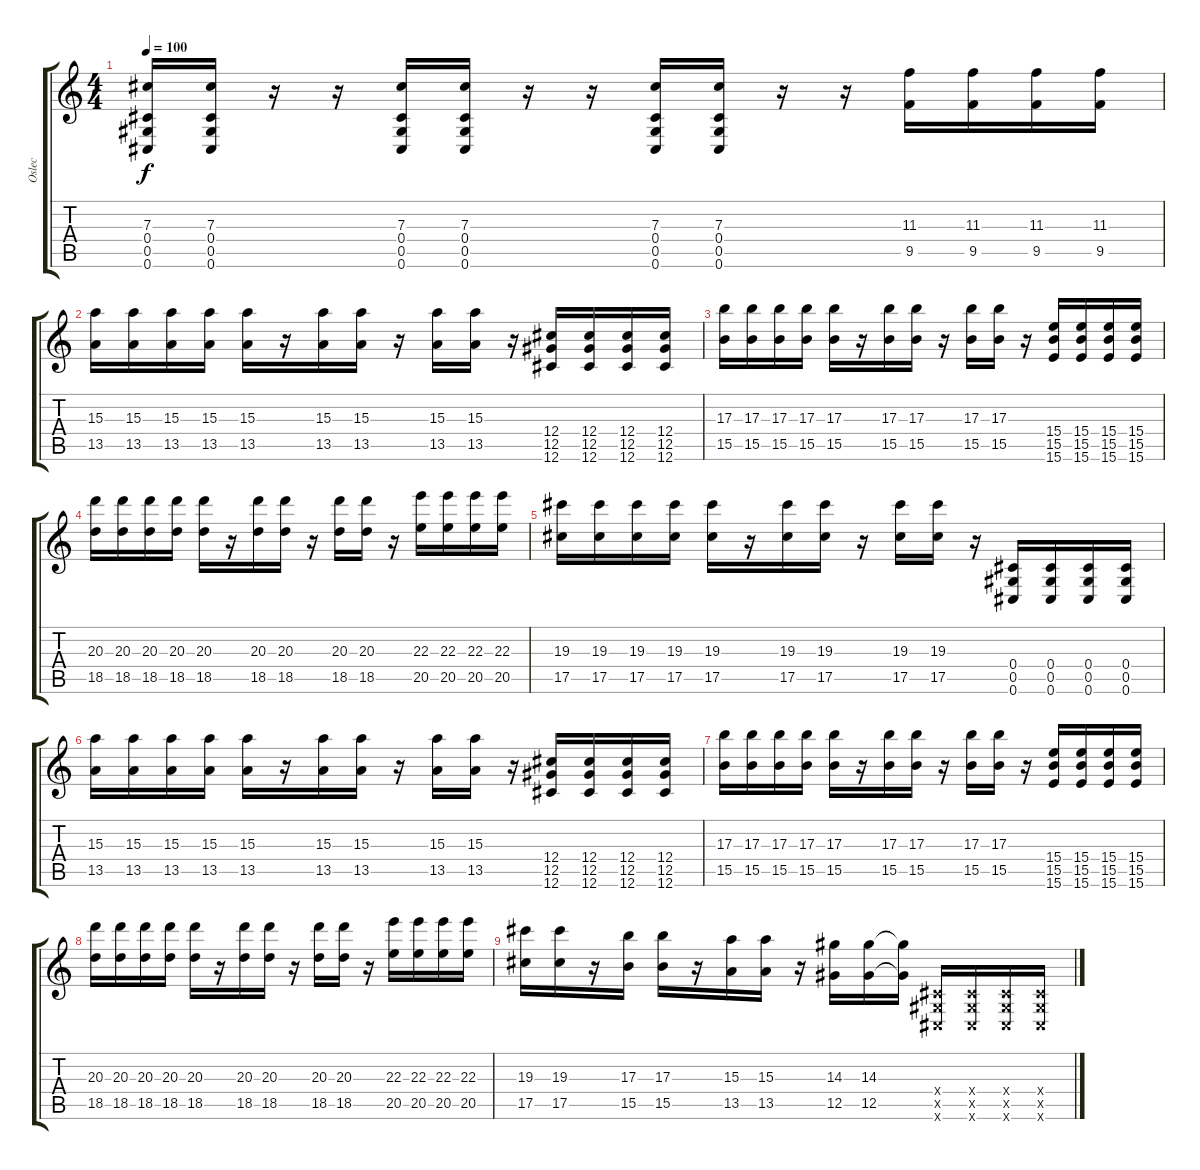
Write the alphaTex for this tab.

\track ("Oslec" "Oslec") {instrument electricguitarclean}
\staff {score tabs}
\tuning (Eb4 Bb3 Gb3 Db3 Ab2 Db2) {hide}
\ts (4 4)
\tempo 100
\clef g2
\ks c
(7.3 0.4 0.5 0.6).16{dy f} (7.3 0.4 0.5 0.6).16 r.16 r.16 (7.3 0.4 0.5 0.6).16 (7.3 0.4 0.5 0.6).16 r.16 r.16 (7.3 0.4 0.5 0.6).16 (7.3 0.4 0.5 0.6).16 r.16 r.16 (11.3 9.5).16 (11.3 9.5).16 (11.3 9.5).16 (11.3 9.5).16 |
(15.3 13.5).16 (15.3 13.5).16 (15.3 13.5).16 (15.3 13.5).16 (15.3 13.5).16 r.16 (15.3 13.5).16 (15.3 13.5).16 r.16 (15.3 13.5).16 (15.3 13.5).16 r.16 (12.4 12.5 12.6).16 (12.4 12.5 12.6).16 (12.4 12.5 12.6).16 (12.4 12.5 12.6).16 |
(17.3 15.5).16 (17.3 15.5).16 (17.3 15.5).16 (17.3 15.5).16 (17.3 15.5).16 r.16 (17.3 15.5).16 (17.3 15.5).16 r.16 (17.3 15.5).16 (17.3 15.5).16 r.16 (15.4 15.5 15.6).16 (15.4 15.5 15.6).16 (15.4 15.5 15.6).16 (15.4 15.5 15.6).16 |
(20.3 18.5).16 (20.3 18.5).16 (20.3 18.5).16 (20.3 18.5).16 (20.3 18.5).16 r.16 (20.3 18.5).16 (20.3 18.5).16 r.16 (20.3 18.5).16 (20.3 18.5).16 r.16 (22.3 20.5).16 (22.3 20.5).16 (22.3 20.5).16 (22.3 20.5).16 |
(19.3 17.5).16 (19.3 17.5).16 (19.3 17.5).16 (19.3 17.5).16 (19.3 17.5).16 r.16 (19.3 17.5).16 (19.3 17.5).16 r.16 (19.3 17.5).16 (19.3 17.5).16 r.16 (0.4 0.5 0.6).16 (0.4 0.5 0.6).16 (0.4 0.5 0.6).16 (0.4 0.5 0.6).16 |
(15.3 13.5).16 (15.3 13.5).16 (15.3 13.5).16 (15.3 13.5).16 (15.3 13.5).16 r.16 (15.3 13.5).16 (15.3 13.5).16 r.16 (15.3 13.5).16 (15.3 13.5).16 r.16 (12.4 12.5 12.6).16 (12.4 12.5 12.6).16 (12.4 12.5 12.6).16 (12.4 12.5 12.6).16 |
(17.3 15.5).16 (17.3 15.5).16 (17.3 15.5).16 (17.3 15.5).16 (17.3 15.5).16 r.16 (17.3 15.5).16 (17.3 15.5).16 r.16 (17.3 15.5).16 (17.3 15.5).16 r.16 (15.4 15.5 15.6).16 (15.4 15.5 15.6).16 (15.4 15.5 15.6).16 (15.4 15.5 15.6).16 |
(20.3 18.5).16 (20.3 18.5).16 (20.3 18.5).16 (20.3 18.5).16 (20.3 18.5).16 r.16 (20.3 18.5).16 (20.3 18.5).16 r.16 (20.3 18.5).16 (20.3 18.5).16 r.16 (22.3 20.5).16 (22.3 20.5).16 (22.3 20.5).16 (22.3 20.5).16 |
(19.3 17.5).16 (19.3 17.5).16 r.16 (17.3 15.5).16 (17.3 15.5).16 r.16 (15.3 13.5).16 (15.3 13.5).16 r.16 (14.3 12.5).16 (14.3 12.5).16 (14.3{t} 12.5{t}).16 (0.4{x} 0.5{x} 0.6{x}).16 (0.4{x} 0.5{x} 0.6{x}).16 (0.4{x} 0.5{x} 0.6{x}).16 (0.4{x} 0.5{x} 0.6{x}).16
